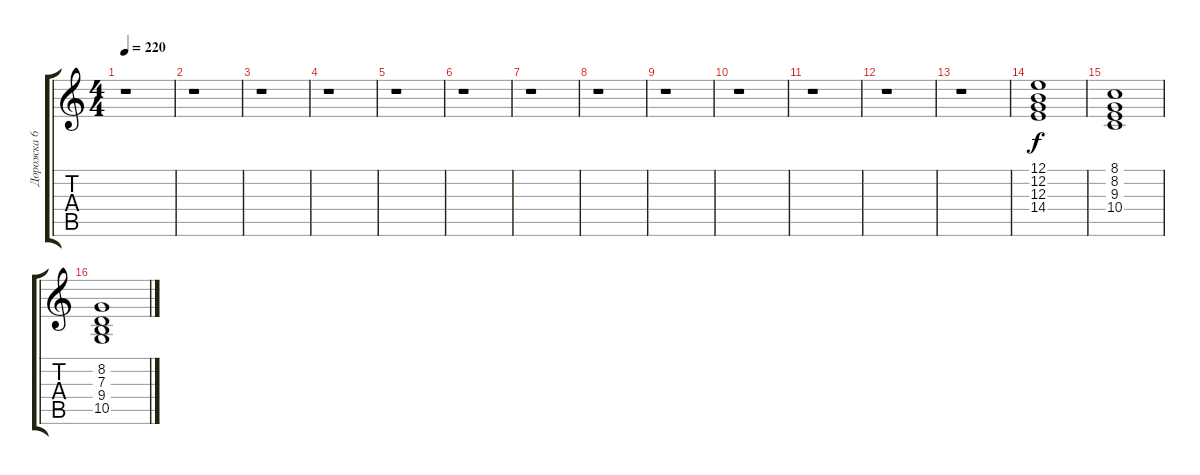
\track ("Дорожка 6" "Дорожка 6") {instrument stringensemble1}
\staff {score tabs}
\tuning (E4 B3 G3 D3 A2 E2) {hide}
\ts (4 4)
\tempo 220
\clef g2
\ks c
r.1{dy f} |
r.1 |
r.1 |
r.1 |
r.1 |
r.1 |
r.1 |
r.1 |
r.1 |
r.1 |
r.1 |
r.1 |
r.1 |
(12.1 12.2 12.3 14.4).1 |
(8.1 8.2 9.3 10.4).1 |
(8.2 7.3 9.4 10.5).1
